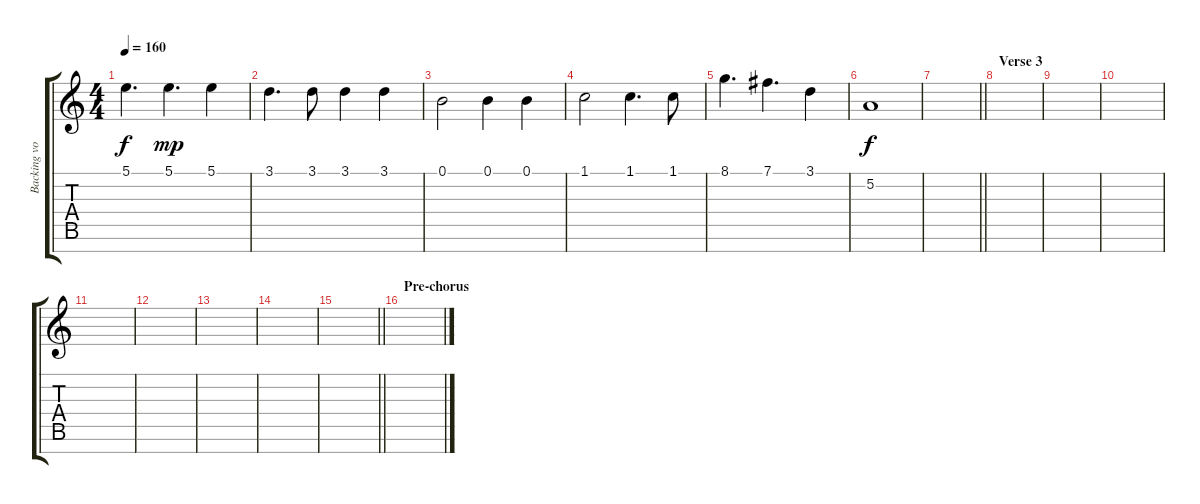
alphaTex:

\track ("Backing vocals" "Backing vo") {instrument lead6voice}
\staff {score tabs}
\tuning (B4 E4 B3 G3 D3 A2 E2) {hide}
\ts (4 4)
\tempo 160
\clef g2
\ks c
5.1{t}.4{d dy f} 5.1.4{d dy mp} 5.1.4 |
3.1.4{d} 3.1.8 3.1.4 3.1.4 |
0.1.2 0.1.4 0.1.4 |
1.1.2 1.1.4{d} 1.1.8 |
8.1.4{d} 7.1.4{d} 3.1.4 |
5.2.1{dy f} |
\barLineRight lightlight
|
\section ("" "Verse 3")
|
|
|
|
|
|
|
\barLineRight lightlight
|
\section ("" "Pre-chorus")
